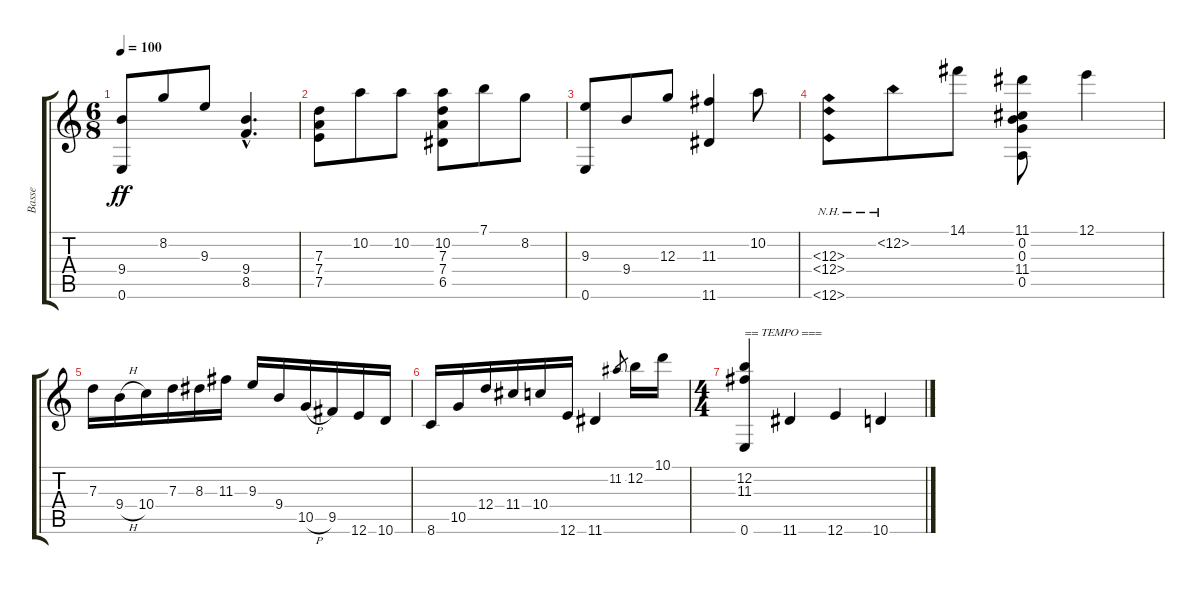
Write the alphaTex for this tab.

\track ("Basse" "Basse") {instrument fretlessbass}
\staff {score tabs}
\tuning (E4 B3 G3 D3 A2 E2) {hide}
\ts (6 8)
\tempo 100
\clef g2
\ks c
(9.4 0.6).8{dy ff} 8.2.8 9.3.8 (9.4{hac} 8.5{hac}).4{d} |
(7.3 7.4 7.5).8 10.2.8 10.2.8 (10.2 7.3 7.4 6.5).8 7.1.8 8.2.8 |
(9.3 0.6).8 9.4.8 12.3.8 (11.3 11.6).4 10.2.8 |
(12.3{nh} 12.4{nh} 12.6{nh}).8 12.2{nh}.8 14.1.8 (11.1 0.2 0.3 11.4 0.5).8 12.1.4 |
7.3.16 9.4{h}.16 10.4.16 7.3.16 8.3.16 11.3.16 9.3.16 9.4.16 10.5{h}.16 9.5.16 12.6.16 10.6.16 |
8.6.16 10.5.16 12.4.16 11.4.16 10.4.16 12.6.16 11.6.4 11.2.8{gr} 12.2.16 10.1.16 |
\ts (4 4)
(12.2 11.3 0.6).4{txt "== TEMPO ==="} 11.6.4 12.6.4 10.6.4
